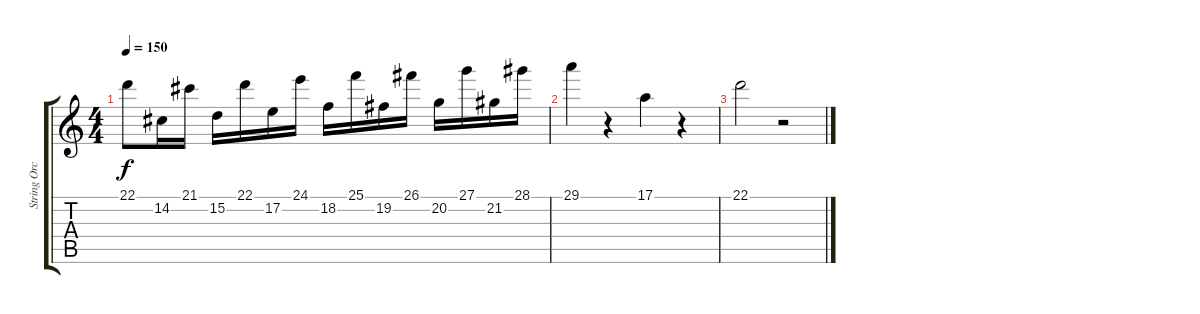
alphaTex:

\track ("String Orchestra (Cellos)" "String Orc") {instrument cello}
\staff {score tabs}
\tuning (E4 B3 G3 D3 A2 E2) {hide}
\ts (4 4)
\tempo 150
\clef g2
\ks c
22.1.8{dy f} 14.2.16 21.1.16 15.2.16 22.1.16 17.2.16 24.1.16 18.2.16 25.1.16 19.2.16 26.1.16 20.2.16 27.1.16 21.2.16 28.1.16 |
29.1.4 r.4 17.1.4 r.4 |
22.1.2 r.2
